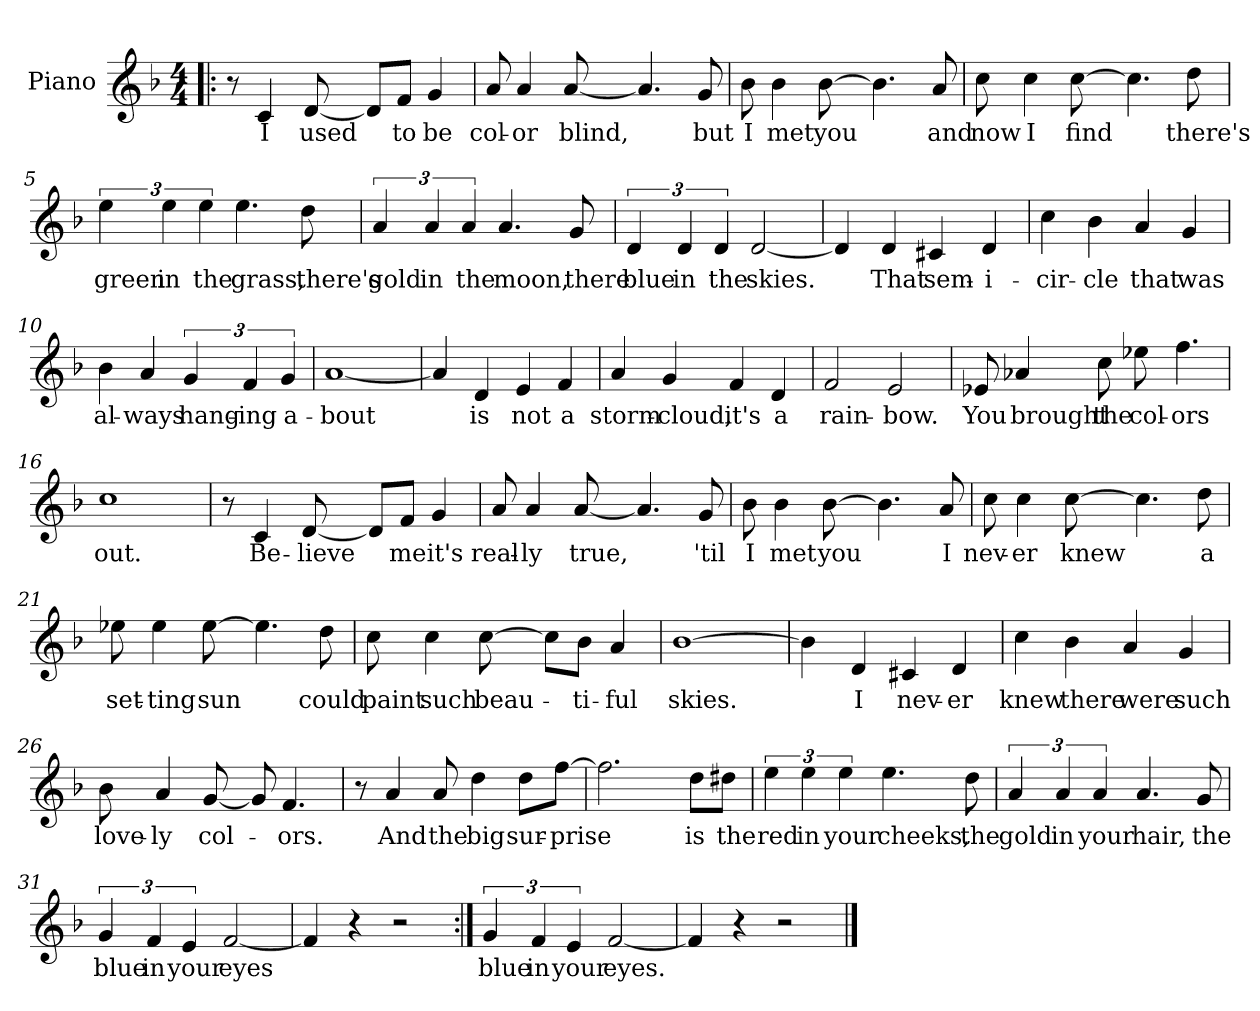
**kern	**text
*part1	*part1
*staff1	*staff1
*I"Piano	*
*I'Pno.	*
*clefG2	*
*k[b-]	*
*F:	*
*M4/4	*
=1!|:	=1!|:
8r	.
4c/	I
[8d/	used
8d/L]	.
8f/J	to
4g/	be
=2	=2
8a/	col-
4a/	-or
[8a/	blind,
4.a/]	.
8g/	but
=3	=3
8b-\	I
4b-\	met
[8b-\	you
4.b-\]	.
8a/	and
=4	=4
8cc\	now
4cc\	I
[8cc\	find
4.cc\]	.
8dd\	there's
!!LO:LB:g=z
=5	=5
6ee\	green
6ee\	in
6ee\	the
4.ee\	grass,
8dd\	there's
=6	=6
6a/	gold
6a/	in
6a/	the
4.a/	moon,
8g/	there
=7	=7
6d/	blue
6d/	in
6d/	the
[2d/	skies.
=8	=8
4d/]	.
4d/	That
4c#X/	sem-
4d/	-i-
!!LO:LB:g=z
=9	=9
4cc\	-cir-
4b-\	-cle
4a/	that
4g/	was
=10	=10
4b-\	al-
4a/	-ways
6g/	hang-
6f/	-ing
6g/	a-
=11	=11
[1a	-bout
=12	=12
4a/]	.
4d/	is
4e/	not
4f/	a
=13	=13
4a/	storm-
4g/	-cloud,
4f/	it's
4d/	a
!!LO:LB:g=z
=14	=14
2f/	rain-
2e/	-bow.
=15	=15
8e-X/	You
4a-X/	brought
8cc\	the
8ee-X\	col-
4.ff\	-ors
=16	=16
1cc	out.
=17	=17
8r	.
4c/	Be-
[8d/	-lieve
8d/L]	.
8f/J	me
4g/	it's
=18	=18
8a/	real-
4a/	-ly
[8a/	true,
4.a/]	.
8g/	'til
!!LO:LB:g=z
=19	=19
8b-\	I
4b-\	met
[8b-\	you
4.b-\]	.
8a/	I
=20	=20
8cc\	nev-
4cc\	-er
[8cc\	knew
4.cc\]	.
8dd\	a
=21	=21
8ee-X\	set-
4ee-\	-ting
[8ee-\	sun
4.ee-\]	.
8dd\	could
=22	=22
8cc\	paint
4cc\	such
[8cc\	beau-
8cc\L]	.
8b-\J	-ti-
4a/	-ful
!!LO:LB:g=z
=23	=23
[1b-	skies.
=24	=24
4b-\]	.
4d/	I
4c#X/	nev-
4d/	-er
=25	=25
4cc\	knew
4b-\	there
4a/	were
4g/	such
=26	=26
8b-\	love-
4a/	-ly
[8g/	col-
8g/]	.
4.f/	-ors.
!!LO:LB:g=z
=27	=27
8r	.
4a/	And
8a/	the
4dd\	big
8dd\L	sur-
[8ff\J	-prise
=28	=28
2.ff\]	.
8dd\L	is
8dd#X\J	the
=29	=29
6ee\	red
6ee\	in
6ee\	your
4.ee\	cheeks,
8dd\	the
=30	=30
6a/	gold
6a/	in
6a/	your
4.a/	hair,
8g/	the
!!LO:LB:g=z
=31	=31
6g/	blue
6f/	in
6e/	your
[2f/	eyes
=32	=32
4f/]	.
4r	.
2r	.
=33:|!	=33:|!
6g/	blue
6f/	in
6e/	your
[2f/	eyes.
=34	=34
4f/]	.
4r	.
2r	.
==	==
*-	*-
